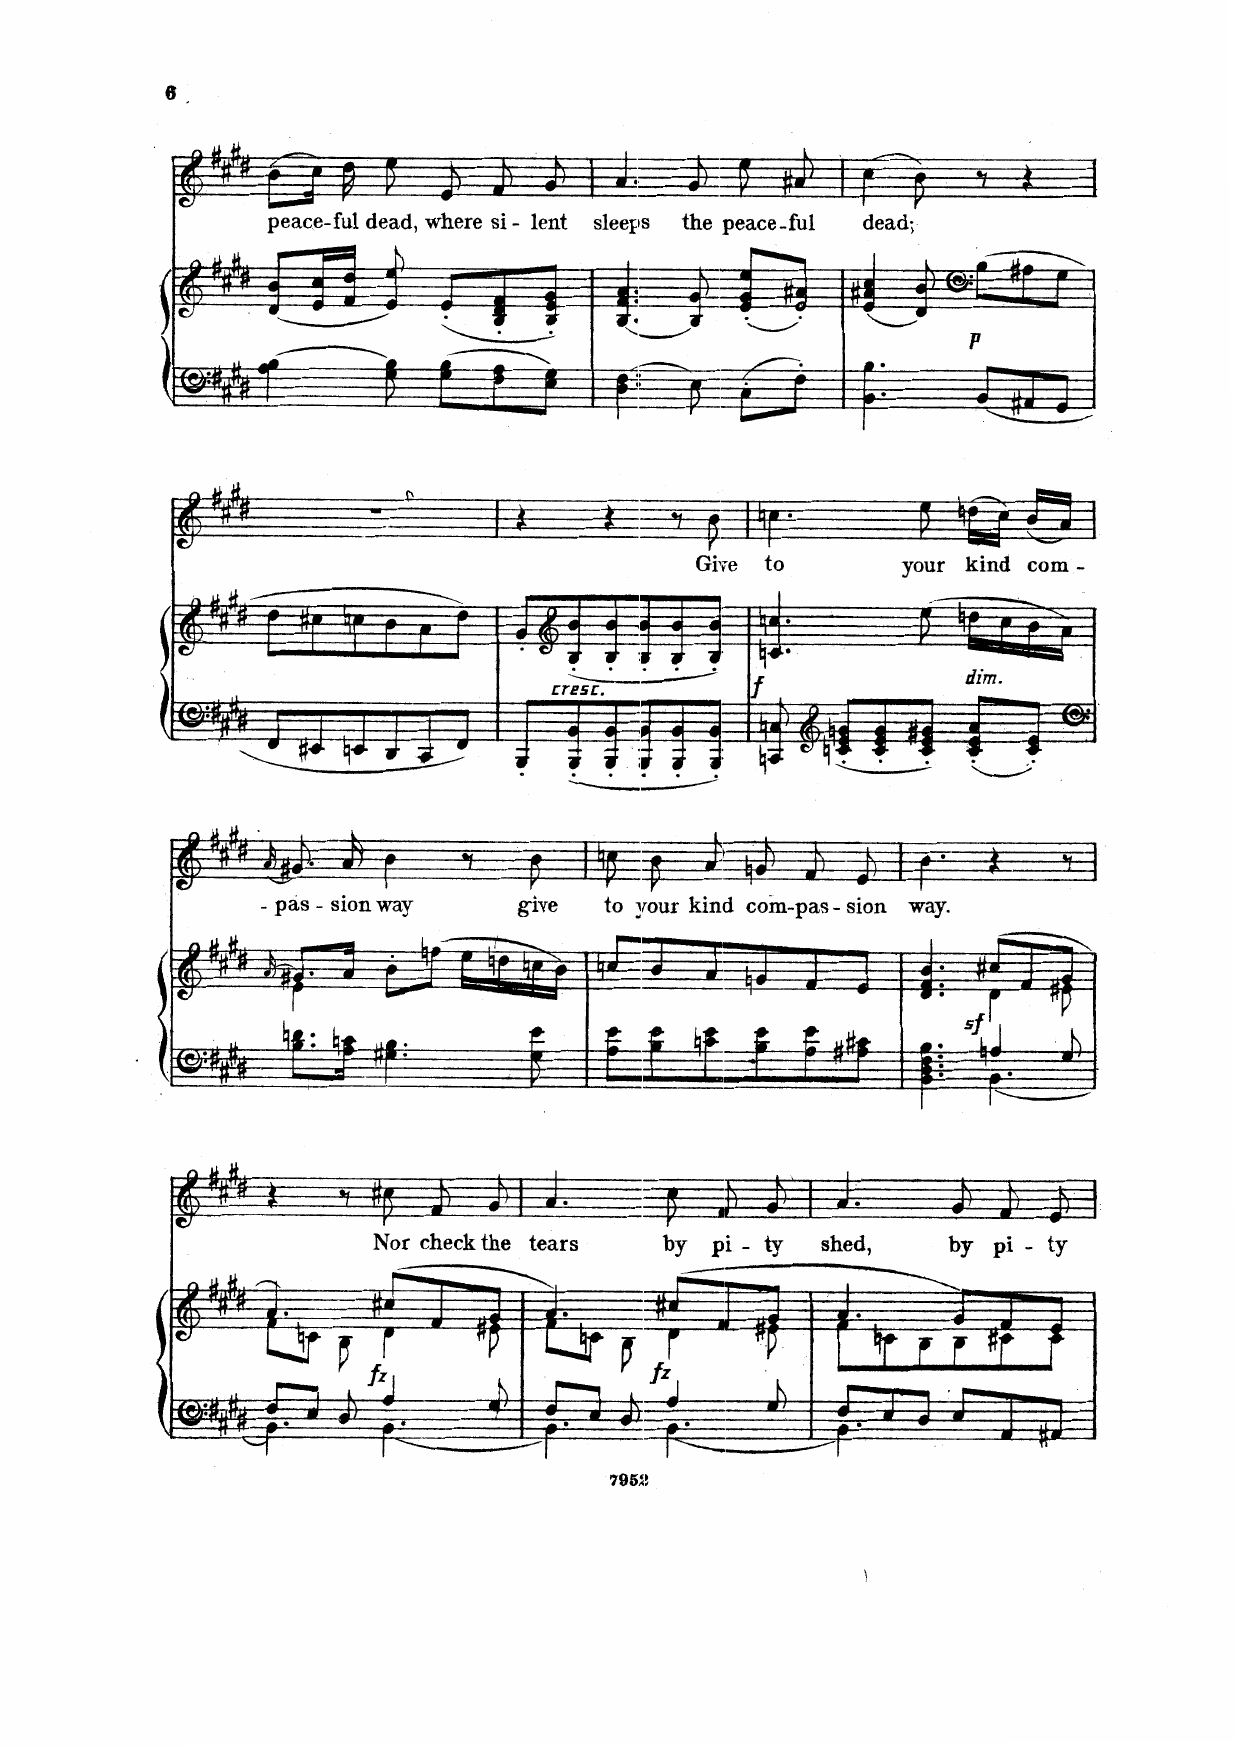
**kern	**kern	**dynam	**kern	**text
*part2	*part2	*part2	*part1	*part1
*staff3	*staff2	*staff2/3	*staff1	*staff1
*I"Piano	*	*	*I"Voice	*
*I'Pno	*	*	*	*
*clefF4	*clefG2	*	*clefG2	*
*k[f#c#g#d#]	*k[f#c#g#d#]	*	*k[f#c#g#d#]	*
*M3/4	*M3/4	*	*M3/4	*
=60	=60	=60	=60	=60
4A\ 4B\	(8d#/ 8b/L	.	(8b\L	peace-
.	16e/ 16cc#/L	.	16cc#\Jk)	.
.	16f#/ 16dd#/JJ	.	16dd#\	-ful
8G#\ 8B\	8e/ 8ee/)	.	8ee\	dead,
8G#\ 8B\L	(8e'/L	.	8e/	where
8F#\ 8A\	8B/' 8d#/' 8f#/'	.	8f#/	si-
8E\ 8G#\J	8B/' 8e/' 8g#/'J)	.	8g#/	-lent
=61	=61	=61	=61	=61
4.D#\ 4.F#\	(4.B/ 4.f#/ 4.a/	.	4.a/	sleeps
8E\	8B/ 8g#/)	.	8g#/	the
8C#'\L	(8e/' 8g#/' 8ee/'L	.	8ee\	peace-
8F#'\J	8e/' 8a#X/'J)	.	8a#X/	-ful
=62	=62	=62	=62	=62
4.BB\ 4.B\	(4e/ 4a#X/ 4cc#/	.	(4cc#\	dead;
.	8d#/ 8b/)	.	8b\)	.
*	*clefF4	*	*	*
!	!	!LO:DY:b	!	!
8BB/L	(8B\L	p	8r	.
8AA#X/	8A#X\	.	4r	.
8GG#/J	8G#\J	.	.	.
=63	=63	=63	=63	=63
8FF#/L	8F#\L	.	2.r	.
8EE#X/	8E#X\	.	.	.
8EEn/	8En\	.	.	.
8DD#/	8D#\	.	.	.
8CC#/	8C#\	.	.	.
8FF#/J	8F#\J)	.	.	.
=64	=64	=64	=64	=64
8BBB'/L	8BB'/L	.	4r	.
*	*clefG2	*	*	*
!	!LO:TX:b:i:t=cresc.	!	!	!
8BBB/' 8BB/'	(8B/' 8b/'	.	.	.
8BBB/' 8BB/'	8B/' 8b/'	.	4r	.
8BBB/' 8BB/'	8B/' 8b/'	.	.	.
8BBB/' 8BB/'	8B/' 8b/'	.	8r	.
8BBB/' 8BB/'J	8B/' 8b/'J)	.	8b\	Give
=65	=65	=65	=65	=65
!	!	!LO:DY:b	!	!
8CCn/ 8Cn/	4.cn/ 4.ccn/	f	4.ccn\	to
*clefG2	*	*	*	*
8cn/' 8e/' 8gn/'L	.	.	.	.
8c/' 8e/' 8g/'	.	.	.	.
!	!LO:TX:b:i:t=dim.	!	!	!
8c/' 8e/' 8g#X/'J	(8ee\	.	8ee\	your
8c/' 8e/' 8a/'L	16ddn\LL	.	(16ddn\LL	kind
.	16cc\	.	16cc\JJ)	.
8c/' 8e/'J	16b\	.	(16b/LL	com-
.	16a\JJ)	.	16a/JJ)	.
=66	=66	=66	=66	=66
*clefF4	*	*	*	*
.	(>16qa/	.	(16qa/	.
*	*^	*	*	*
8.B\ 8.dn\L	8.g#X/L)	4e\	.	8.g#X/)	-- pas-
16A\ 16cn\Jk	16a/Jk	.	.	16a/	-sion
4.G#X\ 4.B\	8b'\L	2ryy	.	4b\	way,
.	(8ffn\J	.	.	.	.
.	16ee\LL	.	.	8r	.
.	16ddn\	.	.	.	.
8G#\ 8e\	16ccn\	.	.	8b\	give
.	16b\JJ)	.	.	.	.
*	*v	*v	*	*	*
=67	=67	=67	=67	=67
8A\ 8e\L	8ccn/L	.	8ccn\	to
8B\ 8e\	8b/	.	8b\	your
8cn\ 8e\	8a/	.	8a/	kind
8B\ 8e\	8gn/	.	8gn/	com-
8A\ 8e\	8f#/	.	8f#/	-pas-
8A#X\ 8c#X\J	8e/J	.	8e/	-sion
=68	=68	=68	=68	=68
*^	*^	*	*	*
4.BB\ 4.D#\ 4.F#\ 4.B\	4.ryy	4.d#/ 4.f#/ 4.b/	4.ryy	.	4.b\	way.
!	!	!	!	!LO:DY:b	!	!
4An/	[4.BB\	(8cc#X/L	4d#\	sf	8r	.
.	.	8f#/	.	.	4r	.
8G#/	.	8g#/J	8e#X\	.	.	.
=69	=69	=69	=69	=69	=69	=69
8F#/L	4.BB\]	4.a/)	8f#\L	.	4r	.
8E/J	.	.	8cn\J	.	.	.
8D#/	.	.	8B\	.	8r	.
!	!	!	!	!LO:DY:b	!	!
4A/	[4.BB\	(8cc#X/L	4d#\	fz	8cc#X\	Nor
.	.	8f#/	.	.	8f#/	check
8G#/	.	8g#/J	8e#X\	.	8g#/	the
=70	=70	=70	=70	=70	=70	=70
8F#/L	4.BB\]	4.a/)	8f#\L	.	4.a/	tears
8E/J	.	.	8cn\J	.	.	.
8D#/	.	.	8B\	.	.	.
!	!	!	!	!LO:DY:b	!	!
4A/	[4.BB\	(8cc#X/L	4d#\	fz	8cc#\	by
.	.	8f#/	.	.	8f#/	pi-
8G#/	.	8g#/J	8e#X\	.	8g#/	-ty
=71	=71	=71	=71	=71	=71	=71
8F#/L	4.BB\]	4.a/	8f#\L	.	4.a/	shed,
8E/	.	.	8cn\	.	.	.
8D#/J	.	.	8B\	.	.	.
8E/L	4.ryy	8g#/L)	8B\	.	8g#/	by
8AA/	.	8f#/	8c#X\	.	8f#/	pi-
8AA#X/J	.	8e/J	8c#\J	.	8e/	-ty
*v	*v	*	*	*	*	*
*	*v	*v	*	*	*
=	=	=	=	=
*-	*-	*-	*-	*-
